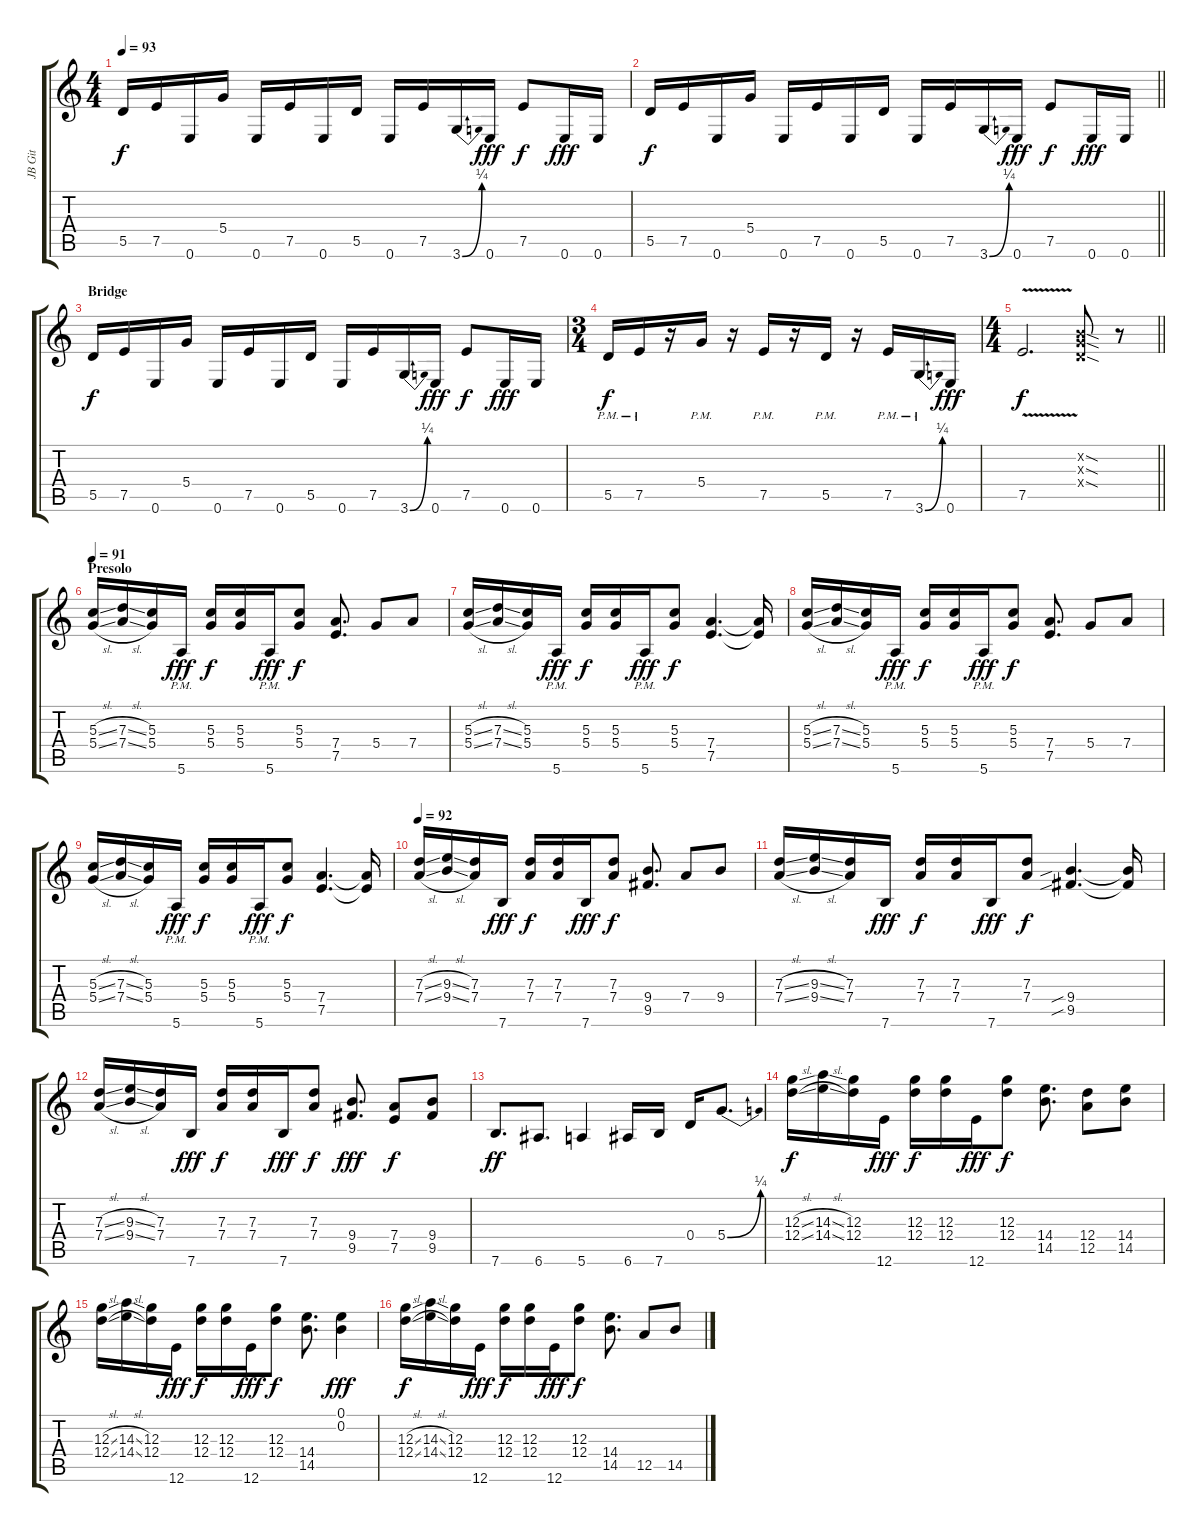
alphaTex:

\track ("JB Git" "JB Git") {instrument overdrivenguitar}
\staff {score tabs}
\tuning (E4 B3 G3 D3 A2 E2) {hide}
\ts (4 4)
\tempo 93
\clef g2
\ks c
5.5.16{dy f} 7.5.16 0.6.16 5.4.16 0.6.16 7.5.16 0.6.16 5.5.16 0.6.16 7.5.16 3.6{be (bend 0 0 60 1)}.16 0.6.16{dy fff} 7.5.8{dy f} 0.6.16{dy fff} 0.6.16 |
\barLineRight lightlight
5.5.16{dy f} 7.5.16 0.6.16 5.4.16 0.6.16 7.5.16 0.6.16 5.5.16 0.6.16 7.5.16 3.6{be (bend 0 0 60 1)}.16 0.6.16{dy fff} 7.5.8{dy f} 0.6.16{dy fff} 0.6.16 |
\section ("" "Bridge")
5.5.16{dy f} 7.5.16 0.6.16 5.4.16 0.6.16 7.5.16 0.6.16 5.5.16 0.6.16 7.5.16 3.6{be (bend 0 0 60 1)}.16 0.6.16{dy fff} 7.5.8{dy f} 0.6.16{dy fff} 0.6.16 |
\ts (3 4)
5.5{pm}.16{dy f} 7.5{pm}.16 r.16 5.4{pm}.16 r.16 7.5{pm}.16 r.16 5.5{pm}.16 r.16 7.5{pm}.16 3.6{be (bend 0 0 60 1) pm}.16 0.6.16{dy fff} |
\ts (4 4)
\barLineRight lightlight
7.5{v}.2{d dy f} (0.2{sod x} 0.3{sod x} 0.4{sod x}).8 r.8 |
\section ("" "Presolo")
\tempo 91
(5.3{sl} 5.4{sl}).16 (7.3{sl} 7.4{sl}).16 (5.3 5.4).16 5.6{pm}.16{dy fff} (5.3 5.4).16{dy f} (5.3 5.4).16 5.6{pm}.16{dy fff} (5.3 5.4).8{dy f} (7.4 7.5).8{d} 5.4.8 7.4.8 |
(5.3{sl} 5.4{sl}).16 (7.3{sl} 7.4{sl}).16 (5.3 5.4).16 5.6{pm}.16{dy fff} (5.3 5.4).16{dy f} (5.3 5.4).16 5.6{pm}.16{dy fff} (5.3 5.4).8{dy f} (7.4 7.5).4{d} (7.4{t} 7.5{t}).16 |
(5.3{sl} 5.4{sl}).16 (7.3{sl} 7.4{sl}).16 (5.3 5.4).16 5.6{pm}.16{dy fff} (5.3 5.4).16{dy f} (5.3 5.4).16 5.6{pm}.16{dy fff} (5.3 5.4).8{dy f} (7.4 7.5).8{d} 5.4.8 7.4.8 |
(5.3{sl} 5.4{sl}).16 (7.3{sl} 7.4{sl}).16 (5.3 5.4).16 5.6{pm}.16{dy fff} (5.3 5.4).16{dy f} (5.3 5.4).16 5.6{pm}.16{dy fff} (5.3 5.4).8{dy f} (7.4 7.5).4{d} (7.4{t} 7.5{t}).16 |
\tempo 92
(7.3{sl} 7.4{sl}).16 (9.3{sl} 9.4{sl}).16 (7.3 7.4).16 7.6.16{dy fff} (7.3 7.4).16{dy f} (7.3 7.4).16 7.6.16{dy fff} (7.3 7.4).8{dy f} (9.4 9.5).8{d} 7.4.8 9.4.8 |
(7.3{sl} 7.4{sl}).16 (9.3{sl} 9.4{sl}).16 (7.3 7.4).16 7.6.16{dy fff} (7.3 7.4).16{dy f} (7.3 7.4).16 7.6.16{dy fff} (7.3 7.4).8{dy f} (9.4{sib} 9.5{sib}).4{d} (9.4{t} 9.5{t}).16 |
(7.3{sl} 7.4{sl}).16 (9.3{sl} 9.4{sl}).16 (7.3 7.4).16 7.6.16{dy fff} (7.3 7.4).16{dy f} (7.3 7.4).16 7.6.16{dy fff} (7.3 7.4).8{dy f} (9.4 9.5).8{d dy fff} (7.4 7.5).8{dy f} (9.4 9.5).8 |
7.6.8{d dy ff} 6.6.8{d} 5.6.4 6.6.16 7.6.16 0.4.16 5.4{be (bend 0 0 60 1)}.8{d} |
(12.3{sl} 12.4{sl}).16{dy f} (14.3{sl} 14.4{sl}).16 (12.3 12.4).16 12.6.16{dy fff} (12.3 12.4).16{dy f} (12.3 12.4).16 12.6.16{dy fff} (12.3 12.4).8{dy f} (14.4 14.5).8{d} (12.4 12.5).8 (14.4 14.5).8 |
(12.3{sl} 12.4{sl}).16 (14.3{sl} 14.4{sl}).16 (12.3 12.4).16 12.6.16{dy fff} (12.3 12.4).16{dy f} (12.3 12.4).16 12.6.16{dy fff} (12.3 12.4).8{dy f} (14.4 14.5).8{d} (0.1 0.2).4{dy fff} |
(12.3{sl} 12.4{sl}).16{dy f} (14.3{sl} 14.4{sl}).16 (12.3 12.4).16 12.6.16{dy fff} (12.3 12.4).16{dy f} (12.3 12.4).16 12.6.16{dy fff} (12.3 12.4).8{dy f} (14.4 14.5).8{d} 12.5.8 14.5.8
